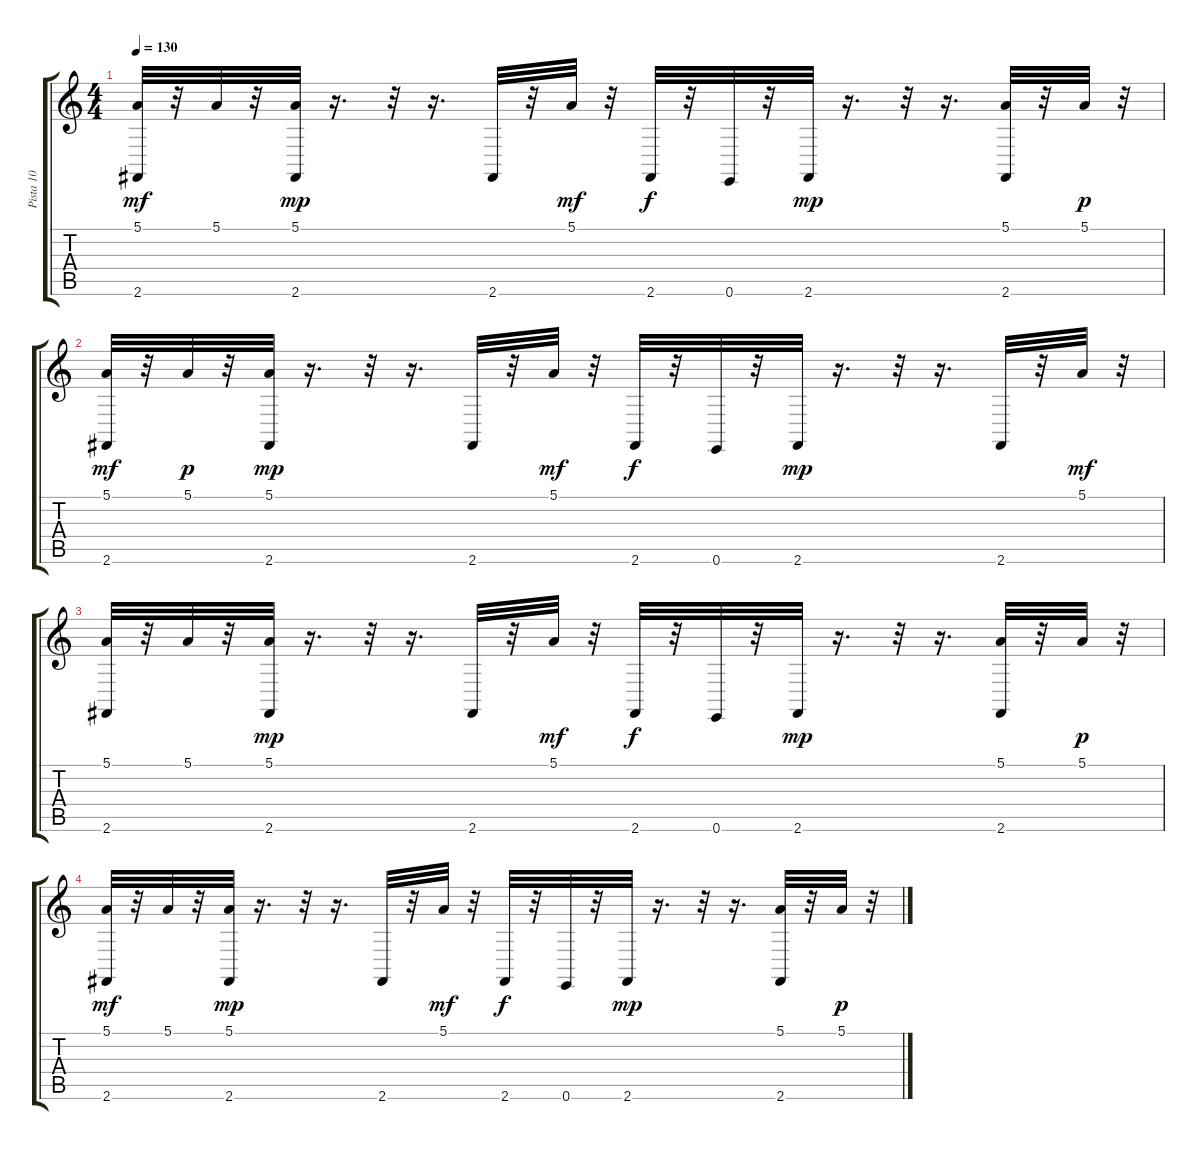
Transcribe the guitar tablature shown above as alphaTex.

\track ("Pista 10" "Pista 10") {instrument acousticgrandpiano}
\staff {score tabs}
\tuning (E4 B3 G3 D3 A2 E2) {hide}
\ts (4 4)
\tempo 130
\clef g2
\ks c
(5.1 2.6).32{dy mf} r.32 5.1.32 r.32 (5.1 2.6).32{dy mp} r.16{d} r.32 r.16{d} 2.6.32 r.32 5.1.32{dy mf} r.32 2.6.32{dy f} r.32 0.6.32 r.32 2.6.32{dy mp} r.16{d} r.32 r.16{d} (5.1 2.6).32 r.32 5.1.32{dy p} r.32 |
(5.1 2.6).32{dy mf} r.32 5.1.32{dy p} r.32 (5.1 2.6).32{dy mp} r.16{d} r.32 r.16{d} 2.6.32 r.32 5.1.32{dy mf} r.32 2.6.32{dy f} r.32 0.6.32 r.32 2.6.32{dy mp} r.16{d} r.32 r.16{d} 2.6.32 r.32 5.1.32{dy mf} r.32 |
(5.1 2.6).32 r.32 5.1.32 r.32 (5.1 2.6).32{dy mp} r.16{d} r.32 r.16{d} 2.6.32 r.32 5.1.32{dy mf} r.32 2.6.32{dy f} r.32 0.6.32 r.32 2.6.32{dy mp} r.16{d} r.32 r.16{d} (5.1 2.6).32 r.32 5.1.32{dy p} r.32 |
(5.1 2.6).32{dy mf} r.32 5.1.32 r.32 (5.1 2.6).32{dy mp} r.16{d} r.32 r.16{d} 2.6.32 r.32 5.1.32{dy mf} r.32 2.6.32{dy f} r.32 0.6.32 r.32 2.6.32{dy mp} r.16{d} r.32 r.16{d} (5.1 2.6).32 r.32 5.1.32{dy p} r.32
